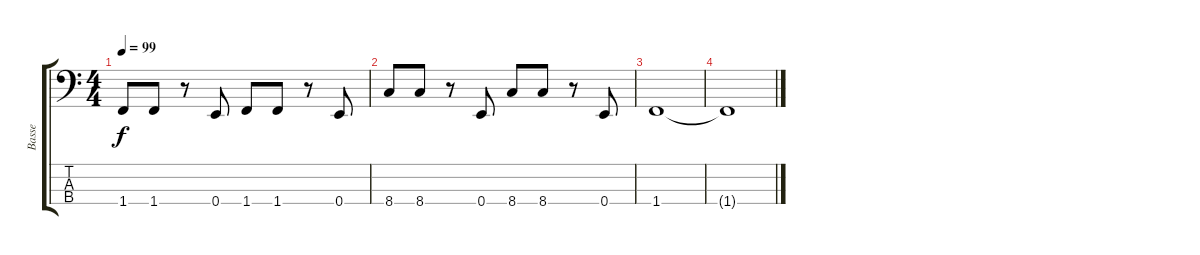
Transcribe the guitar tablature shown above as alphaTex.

\track ("Basse" "Basse") {instrument electricbassfinger}
\staff {score tabs}
\tuning (G2 D2 A1 E1) {hide}
\ts (4 4)
\tempo 99
\clef f4
\ks c
1.4.8{dy f} 1.4.8 r.8 0.4.8 1.4.8 1.4.8 r.8 0.4.8 |
8.4.8 8.4.8 r.8 0.4.8 8.4.8 8.4.8 r.8 0.4.8 |
1.4.1 |
1.4{t}.1
